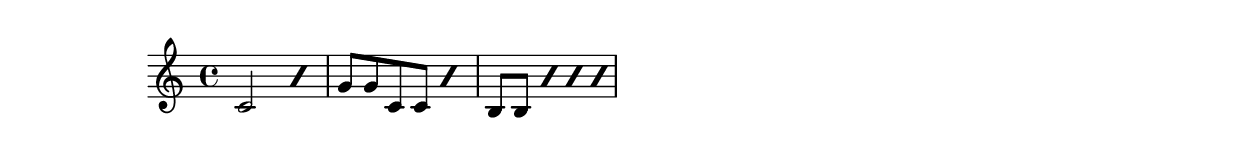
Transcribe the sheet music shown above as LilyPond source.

\version "2.4.0"
\header {
texidoc = "Within a bar, beat repeats denote that a music snippet should be
played again."
}

\score {  \relative c'
	 \context Voice { \time 4/4
   \repeat "percent" 2 { c2 }

   % the chairman dances
   \repeat "percent" 2 { g'8 g c, c  }   
   \repeat "percent" 4 { b8 b8  }
  }
	 \layout { raggedright = ##t }
}
